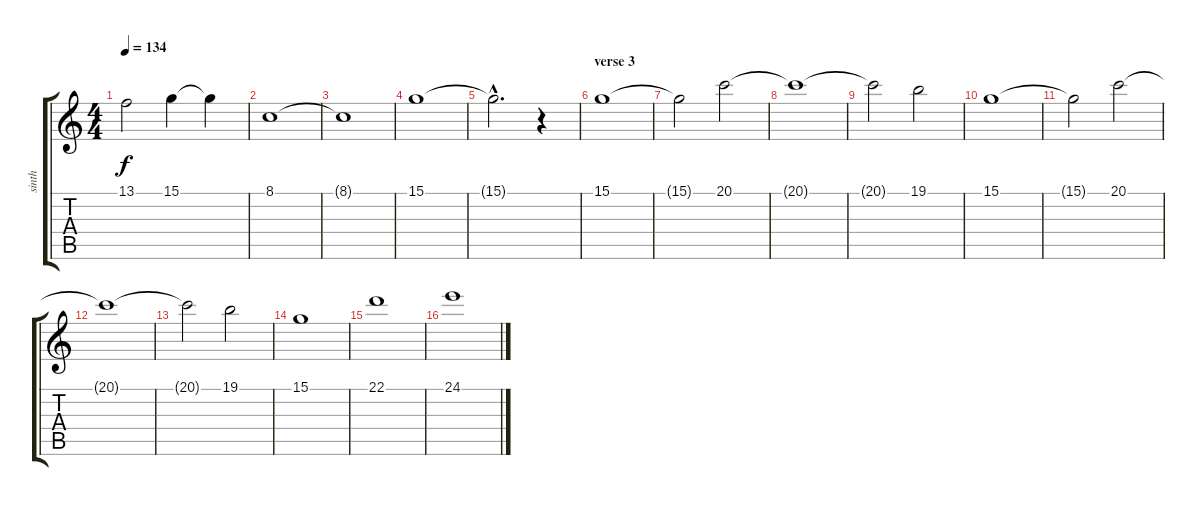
\track ("sinth" "sinth") {instrument stringensemble1}
\staff {score tabs}
\tuning (E4 B3 G3 D3 A2 E2) {hide}
\ts (4 4)
\tempo 134
\clef g2
\ks c
13.1{t}.2{dy f} 15.1.4 15.1{t}.4 |
8.1.1 |
8.1{t}.1 |
15.1.1 |
15.1{hac t}.2{d} r.4 |
\section ("" "verse 3")
15.1.1 |
15.1{t}.2 20.1.2 |
20.1{t}.1 |
20.1{t}.2 19.1.2 |
15.1.1 |
15.1{t}.2 20.1.2 |
20.1{t}.1 |
20.1{t}.2 19.1.2 |
15.1.1 |
22.1.1 |
24.1.1
